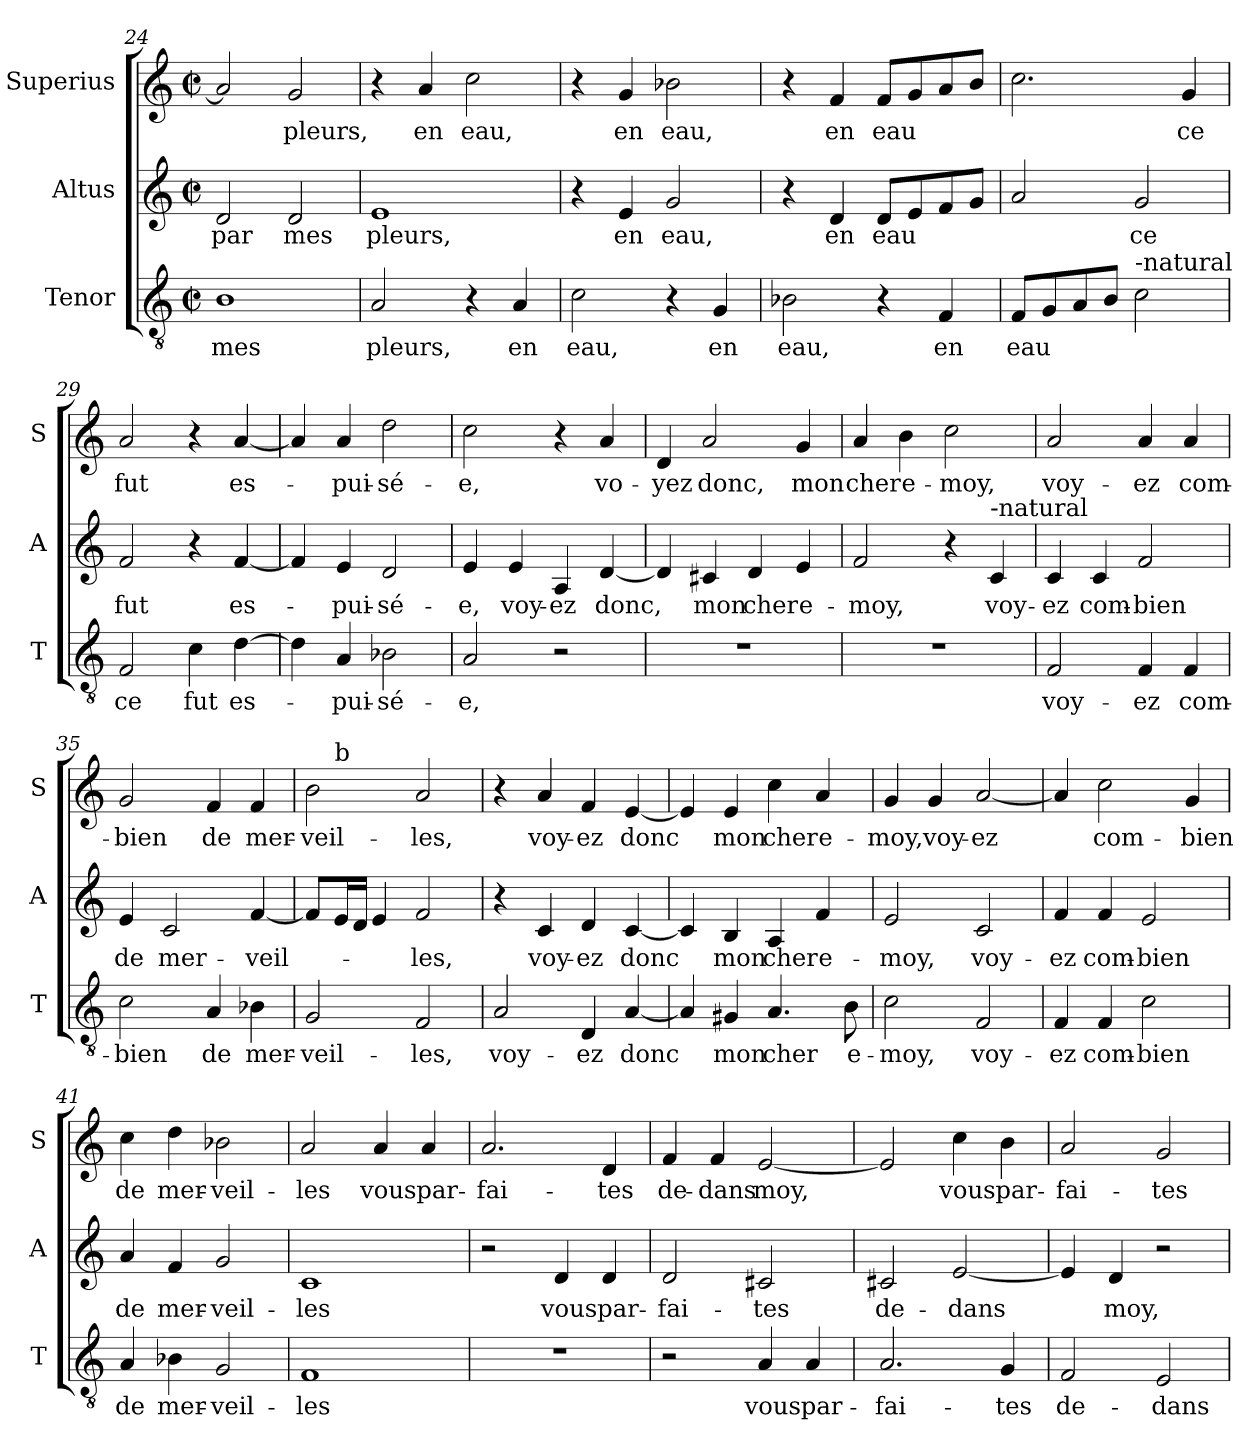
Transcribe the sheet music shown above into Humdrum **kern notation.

**kern	**text	**kern	**text	**kern	**text
*part3	*part3	*part2	*part2	*part1	*part1
*staff3	*staff3	*staff2	*staff2	*staff1	*staff1
*I"Tenor	*	*I"Altus	*	*I"Superius	*
*I'T	*	*I'A	*	*I'S	*
*clefGv2	*	*clefG2	*	*clefG2	*
*k[]	*	*k[]	*	*k[]	*
*C:	*	*C:	*	*C:	*
*M2/2	*	*M2/2	*	*M2/2	*
*met(c|)	*	*met(c|)	*	*met(c|)	*
=24	=24	=24	=24	=24	=24
!	!LO:LY:b	!	!LO:LY:b	!	!
1B	mes	2d/	par	2a/]	.
!	!	!	!LO:LY:b	!	!LO:LY:b
.	.	2d/	mes	2g/	pleurs,
=25	=25	=25	=25	=25	=25
!	!LO:LY:b	!	!LO:LY:b	!	!
2A/	pleurs,	1e	pleurs,	4r	.
!	!	!	!	!	!LO:LY:b
.	.	.	.	4a/	en
!	!	!	!	!	!LO:LY:b
4r	.	.	.	2cc\	eau,
!	!LO:LY:b	!	!	!	!
4A/	en	.	.	.	.
!!LO:LB:g=z
=26	=26	=26	=26	=26	=26
!	!LO:LY:b	!	!	!	!
2c\	eau,	4r	.	4r	.
!	!	!	!LO:LY:b	!	!LO:LY:b
.	.	4e/	en	4g/	en
!	!	!	!LO:LY:b	!	!LO:LY:b
4r	.	2g/	eau,	2b-X\	eau,
!	!LO:LY:b	!	!	!	!
4G/	en	.	.	.	.
=27	=27	=27	=27	=27	=27
!	!LO:LY:b	!	!	!	!
2B-X\	eau,	4r	.	4r	.
!	!	!	!LO:LY:b	!	!LO:LY:b
.	.	4d/	en	4f/	en
!	!	!	!LO:LY:b	!	!LO:LY:b
4r	.	8d/L	eau	8f/L	eau
.	.	8e/	.	8g/	.
!	!LO:LY:b	!	!	!	!
4F/	en	8f/	.	8a/	.
.	.	8g/J	.	8b/J	.
=28	=28	=28	=28	=28	=28
!	!LO:LY:b	!	!	!	!
8F/L	eau	2a/	.	2.cc\	.
8G/	.	.	.	.	.
8A/	.	.	.	.	.
8B/J	.	.	.	.	.
!LO:TX:a:t=-natural	!	!	!	!	!
!	!	!	!LO:LY:b	!	!
2c\	.	2g/	ce	.	.
!	!	!	!	!	!LO:LY:b
.	.	.	.	4g/	ce
=29	=29	=29	=29	=29	=29
!	!LO:LY:b	!	!LO:LY:b	!	!LO:LY:b
2F/	ce	2f/	fut	2a/	fut
!	!LO:LY:b	!	!	!	!
4c\	fut	4r	.	4r	.
!	!LO:LY:b	!	!LO:LY:b	!	!LO:LY:b
[4d\	es-	[4f/	es-	[4a/	es-
=30	=30	=30	=30	=30	=30
4d\]	.	4f/]	.	4a/]	.
!	!LO:LY:b	!	!LO:LY:b	!	!LO:LY:b
4A/	-pui-	4e/	-pui-	4a/	-pui-
!	!LO:LY:b	!	!LO:LY:b	!	!LO:LY:b
2B-X\	-sé-	2d/	-sé-	2dd\	-sé-
=31	=31	=31	=31	=31	=31
!	!LO:LY:b	!	!LO:LY:b	!	!LO:LY:b
2A/	-e,	4e/	-e,	2cc\	-e,
!	!	!	!LO:LY:b	!	!
.	.	4e/	voy-	.	.
!	!	!	!LO:LY:b	!	!
2r	.	4A/	-ez	4r	.
!	!	!	!LO:LY:b	!	!LO:LY:b
.	.	[4d/	donc,	4a/	vo-
!!LO:LB:g=z
=32	=32	=32	=32	=32	=32
!	!	!	!	!	!LO:LY:b
1r	.	4d/]	.	4d/	-yez
!	!	!	!LO:LY:b	!	!LO:LY:b
.	.	4c#X/	mon	2a/	donc,
!	!	!	!LO:LY:b	!	!
.	.	4d/	cher	.	.
!	!	!	!LO:LY:b	!	!LO:LY:b
.	.	4e/	e-	4g/	mon
=33	=33	=33	=33	=33	=33
!	!	!	!LO:LY:b	!	!LO:LY:b
1r	.	2f/	-moy,	4a/	cher
!	!	!	!	!	!LO:LY:b
.	.	.	.	4b\	e-
!	!	!	!	!	!LO:LY:b
.	.	4r	.	2cc\	-moy,
!	!	!LO:TX:a:t=-natural	!	!	!
!	!	!	!LO:LY:b	!	!
.	.	4c/	voy-	.	.
=34	=34	=34	=34	=34	=34
!	!LO:LY:b	!	!LO:LY:b	!	!LO:LY:b
2F/	voy-	4c/	-ez	2a/	voy-
!	!	!	!LO:LY:b	!	!
.	.	4c/	com-	.	.
!	!LO:LY:b	!	!LO:LY:b	!	!LO:LY:b
4F/	-ez	2f/	-bien	4a/	-ez
!	!LO:LY:b	!	!	!	!LO:LY:b
4F/	com-	.	.	4a/	com-
=35	=35	=35	=35	=35	=35
!	!LO:LY:b	!	!LO:LY:b	!	!LO:LY:b
2c\	-bien	4e/	de	2g/	-bien
!	!	!	!LO:LY:b	!	!
.	.	2c/	mer-	.	.
!	!LO:LY:b	!	!	!	!LO:LY:b
4A/	de	.	.	4f/	de
!	!LO:LY:b	!	!LO:LY:b	!	!LO:LY:b
4B-X\	mer-	[4f/	-veil-	4f/	mer-
=36	=36	=36	=36	=36	=36
!	!LO:LY:b	!	!	!	!LO:LY:b
*	*	*	*	*^	*
2G/	-veil-	8f/L]	.	2b\	8ryy	-veil-
!	!	!	!	!	!LO:TX:a:t=b	!
.	.	16e/L	.	.	2..ryy	.
.	.	16d/JJ	.	.	.	.
.	.	4e/	.	.	.	.
!	!LO:LY:b	!	!LO:LY:b	!	!	!LO:LY:b
2F/	-les,	2f/	-les,	2a/	.	-les,
=37	=37	=37	=37	=37	=37	=37
!	!LO:LY:b	!	!	!	!	!
*	*	*	*	*v	*v	*
2A/	voy-	4r	.	4r	.
!	!	!	!LO:LY:b	!	!LO:LY:b
.	.	4c/	voy-	4a/	voy-
!	!LO:LY:b	!	!LO:LY:b	!	!LO:LY:b
4D/	-ez	4d/	-ez	4f/	-ez
!	!LO:LY:b	!	!LO:LY:b	!	!LO:LY:b
[4A/	donc	[4c/	donc	[4e/	donc
!!LO:LB:g=z
=38	=38	=38	=38	=38	=38
4A/]	.	4c/]	.	4e/]	.
!	!LO:LY:b	!	!LO:LY:b	!	!LO:LY:b
4G#X/	mon	4B/	mon	4e/	mon
!	!LO:LY:b	!	!LO:LY:b	!	!LO:LY:b
4.A/	cher	4A/	cher	4cc\	cher
!	!	!	!LO:LY:b	!	!LO:LY:b
.	.	4f/	e-	4a/	e-
!	!LO:LY:b	!	!	!	!
8B\	e-	.	.	.	.
=39	=39	=39	=39	=39	=39
!	!LO:LY:b	!	!LO:LY:b	!	!LO:LY:b
2c\	-moy,	2e/	-moy,	4g/	-moy,
!	!	!	!	!	!LO:LY:b
.	.	.	.	4g/	voy-
!	!LO:LY:b	!	!LO:LY:b	!	!LO:LY:b
2F/	voy-	2c/	voy-	[2a/	-ez
=40	=40	=40	=40	=40	=40
!	!LO:LY:b	!	!LO:LY:b	!	!
4F/	-ez	4f/	-ez	4a/]	.
!	!LO:LY:b	!	!LO:LY:b	!	!LO:LY:b
4F/	com-	4f/	com-	2cc\	com-
!	!LO:LY:b	!	!LO:LY:b	!	!
2c\	-bien	2e/	-bien	.	.
!	!	!	!	!	!LO:LY:b
.	.	.	.	4g/	-bien
=41	=41	=41	=41	=41	=41
!	!LO:LY:b	!	!LO:LY:b	!	!LO:LY:b
4A/	de	4a/	de	4cc\	de
!	!LO:LY:b	!	!LO:LY:b	!	!LO:LY:b
4B-X\	mer-	4f/	mer-	4dd\	mer-
!	!LO:LY:b	!	!LO:LY:b	!	!LO:LY:b
2G/	-veil-	2g/	-veil-	2b-X\	-veil-
=42	=42	=42	=42	=42	=42
!	!LO:LY:b	!	!LO:LY:b	!	!LO:LY:b
1F	-les	1c	-les	2a/	-les
!	!	!	!	!	!LO:LY:b
.	.	.	.	4a/	vous
!	!	!	!	!	!LO:LY:b
.	.	.	.	4a/	par-
=43	=43	=43	=43	=43	=43
!	!	!	!	!	!LO:LY:b
1r	.	2r	.	2.a/	-fai-
!	!	!	!LO:LY:b	!	!
.	.	4d/	vous	.	.
!	!	!	!LO:LY:b	!	!LO:LY:b
.	.	4d/	par-	4d/	-tes
!!LO:PB:g=z
=44	=44	=44	=44	=44	=44
!	!	!	!LO:LY:b	!	!LO:LY:b
2r	.	2d/	-fai-	4f/	de-
!	!	!	!	!	!LO:LY:b
.	.	.	.	4f/	-dans
!	!LO:LY:b	!	!LO:LY:b	!	!LO:LY:b
4A/	vous	2c#X/	-tes	[2e/	moy,
!	!LO:LY:b	!	!	!	!
4A/	par-	.	.	.	.
=45	=45	=45	=45	=45	=45
!	!LO:LY:b	!	!LO:LY:b	!	!
2.A/	-fai-	2c#X/	de-	2e/]	.
!	!	!	!LO:LY:b	!	!LO:LY:b
.	.	[2e/	-dans	4cc\	vous
!	!LO:LY:b	!	!	!	!LO:LY:b
4G/	-tes	.	.	4b\	par-
=46	=46	=46	=46	=46	=46
!	!LO:LY:b	!	!	!	!LO:LY:b
2F/	de-	4e/]	.	2a/	-fai-
!	!	!	!LO:LY:b	!	!
.	.	4d/	moy,	.	.
!	!LO:LY:b	!	!	!	!LO:LY:b
2E/	-dans	2r	.	2g/	-tes
=	=	=	=	=	=
*-	*-	*-	*-	*-	*-
